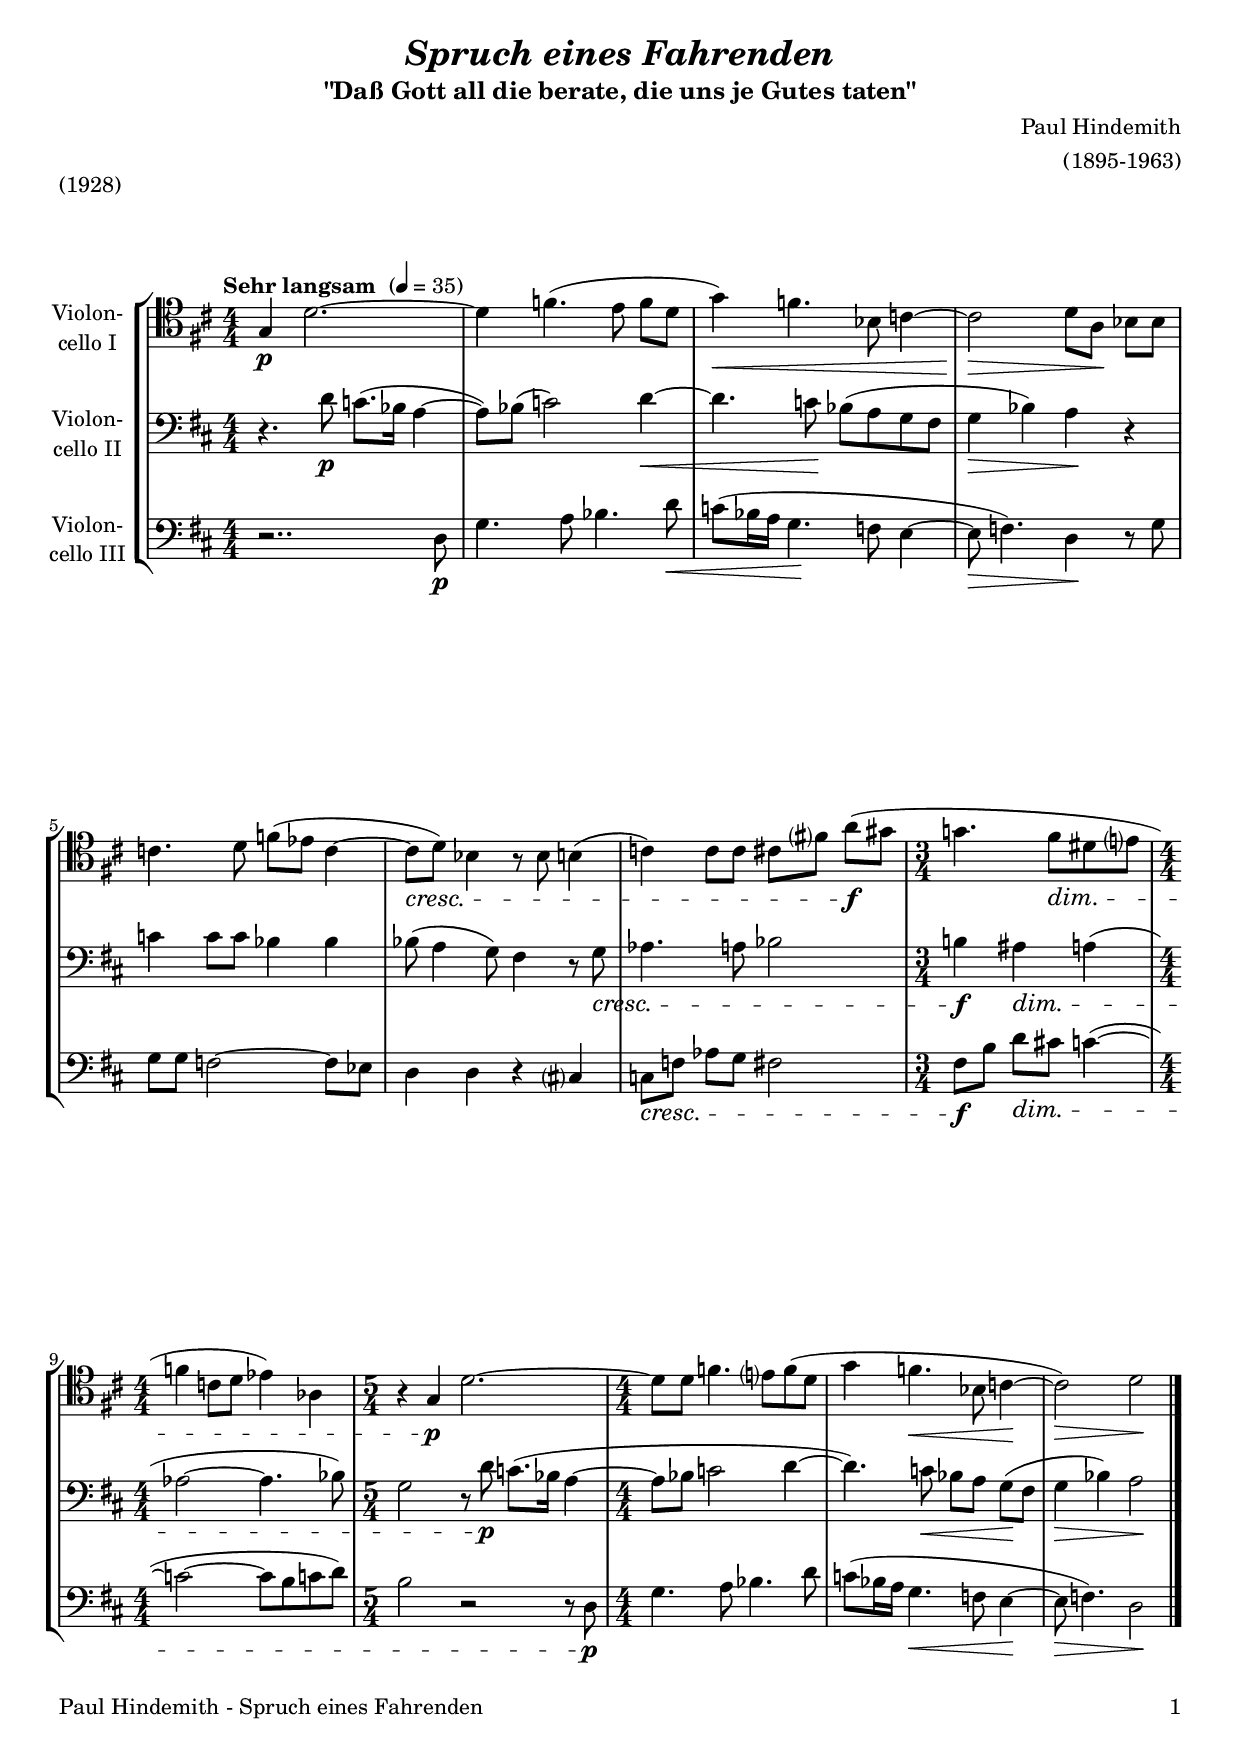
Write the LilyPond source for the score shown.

\version "2.24.4"
\include "deutsch.ly"
  
#(set-global-staff-size 19)

\header {
  title     = \markup \bold \italic "Spruch eines Fahrenden"
  subtitle  = "\"Daß Gott all die berate, die uns je Gutes taten\""
  composer  = "Paul Hindemith"
  arranger  = "(1895-1963)"
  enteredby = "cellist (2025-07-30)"
  piece     = "(1928)"
}

voiceconsts = {
  \key c \major
  \time 4/4
  \clef "bass"
  \numericTimeSignature
  \compressEmptyMeasures
% Set default beaming for all staves
%  \set Timing.beamExceptions = #'()
%  \set Timing.baseMoment     = #(ly:make-moment 1 4)
%  \set Timing.beatStructure  = #'(1 1 1)
  \tempo "Sehr langsam " 4=35
}

mivl = "violin"
miva = "viola"
mivc = "cello"
mipz = "pizzicato strings"

va = \relative c' {
  \voiceconsts
  \clef "tenor"

  f4\p c'2.~
  c4 es4.( d8 es[ c]
  f4)\< es4. as,8 b4~
  b2\!\> c8[ g]\! as as

  b4. c8 es( des b4~
  b8\cresc c) as4 r8 as a4(
  b) b8 b h[ e?] g(\f fis \time 3/4
  f!4. e8\dim cis d? \time 4/4

  es4 b8 c des4) ges, \time 5/4
  r f\p c'2.~ \time 4/4
  c8 c es4. d?8 es( c
  f4 es4.\< as,8 b4~\!
  b2)\> c\! \bar "|."
}

vb = \relative c'' {
  \voiceconsts

  r4. c8\p b8.( as16 g4~
  g8) as( b2) c4~\<
  c4. b8\! as( g f e
  f4\> as) g\! r

  b b8 b as4 as
  as8( g4 f8) e4 r8 f\cresc
  ges4. g8 as2 \time 3/4
  a!4\f gis\dim g4( \time 4/4

  ges2~ ges4. as8) \time 5/4
  f2 r8 c'\p b8.( as16 g4~ \time 4/4
  g8 as b2 c4~
  c4.) b8\< as[ g] f8(\! e
  f4\> as) g2\! \bar "|."
}

vc = \relative c' {
  \voiceconsts

  r2.. c8\p
  f4. g8 as4. c8\<
  b( as16 g f4.\! es8 d4~
  d8\> es4.) c4\! r8 f

  f f es2~ es8 des
  c4 c r h?
  b8\cresc es ges[ f] e2 \time 3/4
  e8\f a c[\dim h!] b4(~ \time 4/4

  b2~ b8 a b c) \time 5/4
  a2 r r8 c,\p \time 4/4
  f4. g8 as4. c8
  b( as16 g f4.\< es8 d4~\!
  d8\> es4.) c2\! \bar "|."
}


music = \new StaffGroup <<
      \new Staff {
	\set Staff.midiInstrument = \mivc
	\set Staff.instrumentName = \markup \center-column { "Violon-" "cello I" }
	\transpose c d, { \va }
      }

      \new Staff {
	\set Staff.midiInstrument = \mivc
	\set Staff.instrumentName = \markup \center-column { "Violon-" "cello II" }
	\transpose c d, { \vb }
      }

      \new Staff {
	\set Staff.midiInstrument = \mivc
	\set Staff.instrumentName = \markup \center-column { "Violon-" "cello III" }
	\transpose c d, { \vc }
      }
>>

\book {
  \paper {
    print-page-number = ##t
    print-first-page-number = ##t
    ragged-last-bottom = ##f
    oddHeaderMarkup = \markup \null
    evenHeaderMarkup = \markup \null
    oddFooterMarkup = \markup {
      \fill-line {
        \if \should-print-page-number
        "Paul Hindemith - Spruch eines Fahrenden" \fromproperty #'page:page-number-string
      }
    }
    evenFooterMarkup = \oddFooterMarkup
  } \score {
    \music
    \layout {}
  }

  \score {
    \unfoldRepeats \music

    \midi {
      \context {
        \Score
      }
    }
  }
}
